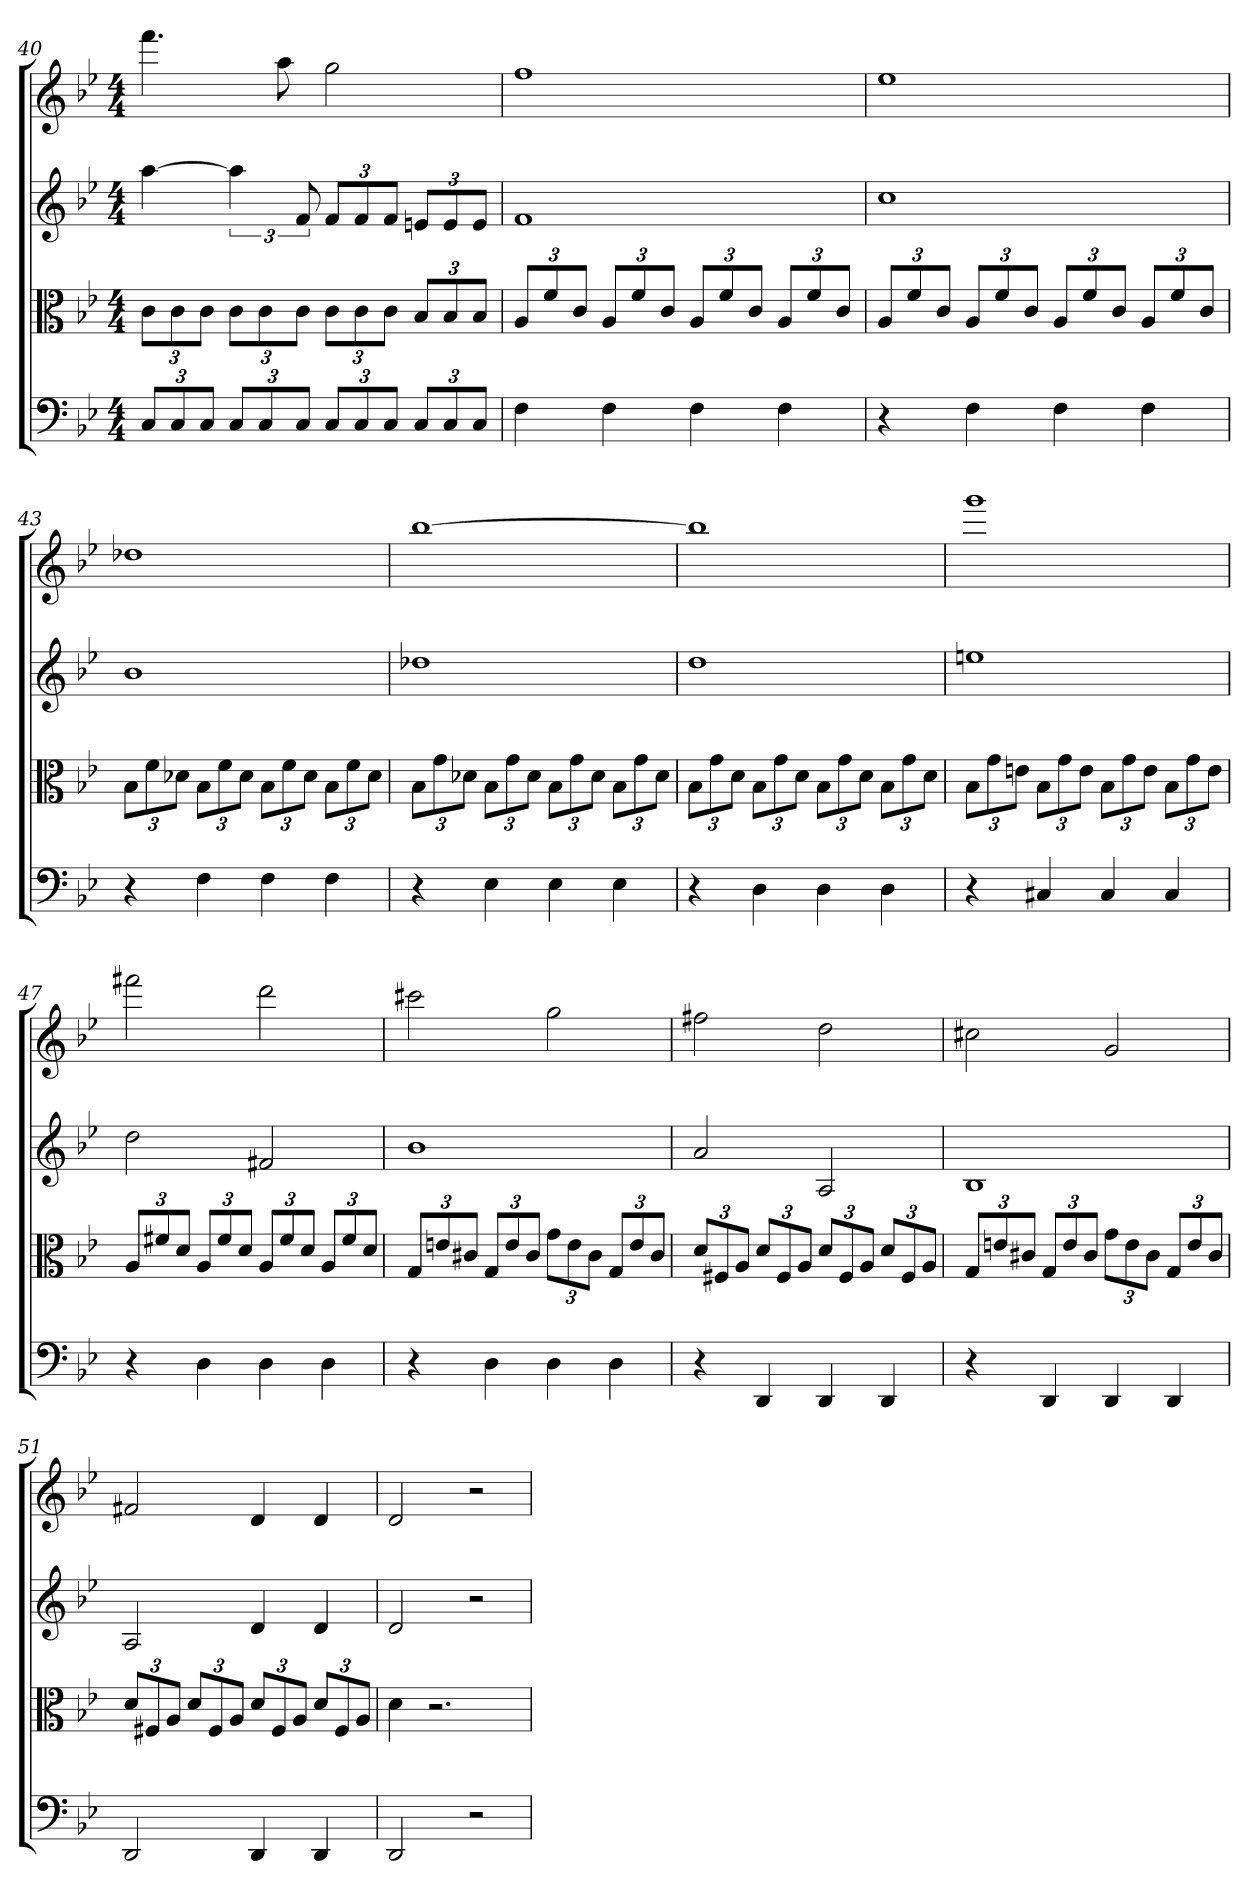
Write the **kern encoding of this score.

**kern	**kern	**kern	**kern
*part4	*part3	*part2	*part1
*staff4	*staff3	*staff2	*staff1
*clefF4	*clefC3	*	*
*k[b-e-]	*k[b-e-]	*k[b-e-]	*k[b-e-]
*B-:	*B-:	*B-:	*B-:
*M4/4	*M4/4	*M4/4	*M4/4
=40	=40	=40	=40
12C/L	12c\L	[4aa	4.fff
12C/	12c\	.	.
12C/J	12c\J	.	.
12C/L	12c\L	6aa]	.
12C/	12c\	.	.
.	.	.	8aa
12C/J	12c\J	12f	.
12C/L	12c\L	12fL	2gg
12C/	12c\	12f	.
12C/J	12c\J	12fJ	.
12C/L	12B-/L	12enL	.
12C/	12B-/	12e	.
12C/J	12B-/J	12eJ	.
=41	=41	=41	=41
4F	12A/L	1f	1ff
.	12f/	.	.
.	12c/J	.	.
4F	12A/L	.	.
.	12f/	.	.
.	12c/J	.	.
4F	12A/L	.	.
.	12f/	.	.
.	12c/J	.	.
4F	12A/L	.	.
.	12f/	.	.
.	12c/J	.	.
=42	=42	=42	=42
4r	12A/L	1cc	1ee-
.	12f/	.	.
.	12c/J	.	.
4F	12A/L	.	.
.	12f/	.	.
.	12c/J	.	.
4F	12A/L	.	.
.	12f/	.	.
.	12c/J	.	.
4F	12A/L	.	.
.	12f/	.	.
.	12c/J	.	.
=43	=43	=43	=43
4r	12B-\L	1b-	1dd-X
.	12f\	.	.
.	12d-X\J	.	.
4F	12B-\L	.	.
.	12f\	.	.
.	12d-\J	.	.
4F	12B-\L	.	.
.	12f\	.	.
.	12d-\J	.	.
4F	12B-\L	.	.
.	12f\	.	.
.	12d-\J	.	.
=44	=44	=44	=44
4r	12B-\L	1dd-X	[1bb-
.	12g\	.	.
.	12d-X\J	.	.
4E-	12B-\L	.	.
.	12g\	.	.
.	12d-\J	.	.
4E-	12B-\L	.	.
.	12g\	.	.
.	12d-\J	.	.
4E-	12B-\L	.	.
.	12g\	.	.
.	12d-\J	.	.
=45	=45	=45	=45
4r	12B-\L	1dd	1bb-]
.	12g\	.	.
.	12d\J	.	.
4D	12B-\L	.	.
.	12g\	.	.
.	12d\J	.	.
4D	12B-\L	.	.
.	12g\	.	.
.	12d\J	.	.
4D	12B-\L	.	.
.	12g\	.	.
.	12d\J	.	.
=46	=46	=46	=46
4r	12B-\L	1een	1ggg
.	12g\	.	.
.	12en\J	.	.
4C#X	12B-\L	.	.
.	12g\	.	.
.	12e\J	.	.
4C#	12B-\L	.	.
.	12g\	.	.
.	12e\J	.	.
4C#	12B-\L	.	.
.	12g\	.	.
.	12e\J	.	.
=47	=47	=47	=47
4r	12A/L	2dd	2fff#X
.	12f#X/	.	.
.	12d/J	.	.
4D	12A/L	.	.
.	12f#/	.	.
.	12d/J	.	.
4D	12A/L	2f#X	2ddd
.	12f#/	.	.
.	12d/J	.	.
4D	12A/L	.	.
.	12f#/	.	.
.	12d/J	.	.
=48	=48	=48	=48
4r	12G/L	1b-	2ccc#X
.	12en/	.	.
.	12c#X/J	.	.
4D	12G/L	.	.
.	12e/	.	.
.	12c#/J	.	.
4D	12g\L	.	2gg
.	12e\	.	.
.	12c#\J	.	.
4D	12G/L	.	.
.	12e/	.	.
.	12c#/J	.	.
=49	=49	=49	=49
4r	12d/L	2a	2ff#X
.	12F#X/	.	.
.	12A/J	.	.
4DD	12d/L	.	.
.	12F#/	.	.
.	12A/J	.	.
4DD	12d/L	2A	2dd
.	12F#/	.	.
.	12A/J	.	.
4DD	12d/L	.	.
.	12F#/	.	.
.	12A/J	.	.
=50	=50	=50	=50
4r	12G/L	1B-	2cc#X
.	12en/	.	.
.	12c#X/J	.	.
4DD	12G/L	.	.
.	12e/	.	.
.	12c#/J	.	.
4DD	12g\L	.	2g
.	12e\	.	.
.	12c#\J	.	.
4DD	12G/L	.	.
.	12e/	.	.
.	12c#/J	.	.
=51	=51	=51	=51
2DD	12d/L	2A	2f#X
.	12F#X/	.	.
.	12A/J	.	.
.	12d/L	.	.
.	12F#/	.	.
.	12A/J	.	.
4DD	12d/L	4d	4d
.	12F#/	.	.
.	12A/J	.	.
4DD	12d/L	4d	4d
.	12F#/	.	.
.	12A/J	.	.
=52	=52	=52	=52
2DD	4d	2d	2d
.	2.r	.	.
2r	.	2r	2r
=	=	=	=
*-	*-	*-	*-
